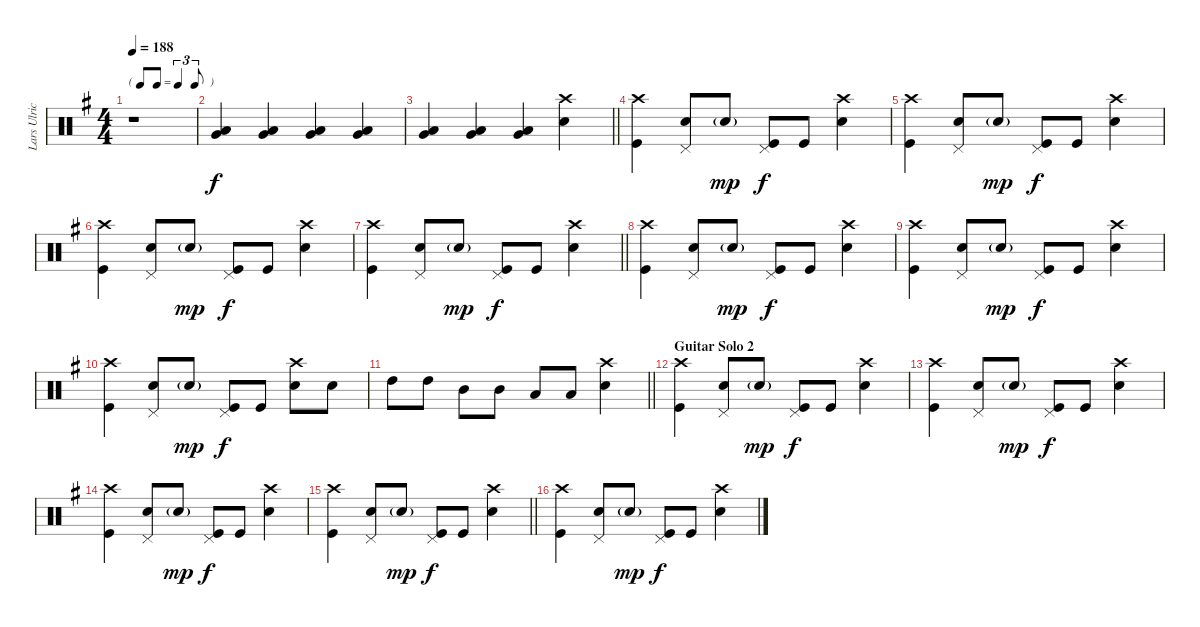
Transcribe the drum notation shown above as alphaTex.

\track ("Lars Ulrich" "Lars Ulric") {instrument percussion}
\staff {score}
\articulation defaults
\ts (4 4)
\tf triplet8th
\tempo 188
\clef neutral
\ks g
r.1{dy f volume 8} |
("Very Low Tom (hit)" "Low Floor Tom (hit)").4{volume 12} ("Very Low Tom (hit)" "Low Floor Tom (hit)").4 ("Very Low Tom (hit)" "Low Floor Tom (hit)").4 ("Very Low Tom (hit)" "Low Floor Tom (hit)").4 |
\barLineRight lightlight
("Very Low Tom (hit)" "Low Floor Tom (hit)").4 ("Very Low Tom (hit)" "Low Floor Tom (hit)").4 ("Very Low Tom (hit)" "Low Floor Tom (hit)").4 ("Crash high (hit)" "Snare (hit) 2").4 |
("Crash high (hit)" "Kick (hit)").4 ("Pedal Hi-Hat (hit)" "Snare (hit) 2").8 "Snare (hit) 2"{g}.8{dy mp} ("Pedal Hi-Hat (hit)" "Kick (hit)").8{dy f} "Kick (hit)".8 ("Crash high (hit)" "Snare (hit) 2").4 |
("Crash high (hit)" "Kick (hit)").4 ("Pedal Hi-Hat (hit)" "Snare (hit) 2").8 "Snare (hit) 2"{g}.8{dy mp} ("Pedal Hi-Hat (hit)" "Kick (hit)").8{dy f} "Kick (hit)".8 ("Crash high (hit)" "Snare (hit) 2").4 |
("Crash high (hit)" "Kick (hit)").4 ("Pedal Hi-Hat (hit)" "Snare (hit) 2").8 "Snare (hit) 2"{g}.8{dy mp} ("Pedal Hi-Hat (hit)" "Kick (hit)").8{dy f} "Kick (hit)".8 ("Crash high (hit)" "Snare (hit) 2").4 |
\barLineRight lightlight
("Crash high (hit)" "Kick (hit)").4 ("Pedal Hi-Hat (hit)" "Snare (hit) 2").8 "Snare (hit) 2"{g}.8{dy mp} ("Pedal Hi-Hat (hit)" "Kick (hit)").8{dy f} "Kick (hit)".8 ("Crash high (hit)" "Snare (hit) 2").4 |
("Crash high (hit)" "Kick (hit)").4 ("Pedal Hi-Hat (hit)" "Snare (hit) 2").8 "Snare (hit) 2"{g}.8{dy mp} ("Pedal Hi-Hat (hit)" "Kick (hit)").8{dy f} "Kick (hit)".8 ("Crash high (hit)" "Snare (hit) 2").4 |
("Crash high (hit)" "Kick (hit)").4 ("Pedal Hi-Hat (hit)" "Snare (hit) 2").8 "Snare (hit) 2"{g}.8{dy mp} ("Pedal Hi-Hat (hit)" "Kick (hit)").8{dy f} "Kick (hit)".8 ("Crash high (hit)" "Snare (hit) 2").4 |
("Crash high (hit)" "Kick (hit)").4 ("Pedal Hi-Hat (hit)" "Snare (hit) 2").8 "Snare (hit) 2"{g}.8{dy mp} ("Pedal Hi-Hat (hit)" "Kick (hit)").8{dy f} "Kick (hit)".8 ("Crash high (hit)" "Snare (hit) 2").8 "Snare (hit) 2".8 |
\barLineRight lightlight "High Tom (hit)".8 "High Tom (hit)".8 "Mid Tom (hit)".8 "Mid Tom (hit)".8 "Low Tom (hit)".8 "Low Tom (hit)".8
("Crash high (hit)" "Snare (hit) 2").4 |
\section ("" "Guitar Solo 2")
("Crash high (hit)" "Kick (hit)").4 ("Pedal Hi-Hat (hit)" "Snare (hit) 2").8 "Snare (hit) 2"{g}.8{dy mp} ("Pedal Hi-Hat (hit)" "Kick (hit)").8{dy f} "Kick (hit)".8 ("Crash high (hit)" "Snare (hit) 2").4 |
("Crash high (hit)" "Kick (hit)").4 ("Pedal Hi-Hat (hit)" "Snare (hit) 2").8 "Snare (hit) 2"{g}.8{dy mp} ("Pedal Hi-Hat (hit)" "Kick (hit)").8{dy f} "Kick (hit)".8 ("Crash high (hit)" "Snare (hit) 2").4 |
("Crash high (hit)" "Kick (hit)").4 ("Pedal Hi-Hat (hit)" "Snare (hit) 2").8 "Snare (hit) 2"{g}.8{dy mp} ("Pedal Hi-Hat (hit)" "Kick (hit)").8{dy f} "Kick (hit)".8 ("Crash high (hit)" "Snare (hit) 2").4 |
\barLineRight lightlight
("Crash high (hit)" "Kick (hit)").4 ("Pedal Hi-Hat (hit)" "Snare (hit) 2").8 "Snare (hit) 2"{g}.8{dy mp} ("Pedal Hi-Hat (hit)" "Kick (hit)").8{dy f} "Kick (hit)".8 ("Crash high (hit)" "Snare (hit) 2").4 |
("Crash high (hit)" "Kick (hit)").4 ("Pedal Hi-Hat (hit)" "Snare (hit) 2").8 "Snare (hit) 2"{g}.8{dy mp} ("Pedal Hi-Hat (hit)" "Kick (hit)").8{dy f} "Kick (hit)".8 ("Crash high (hit)" "Snare (hit) 2").4
